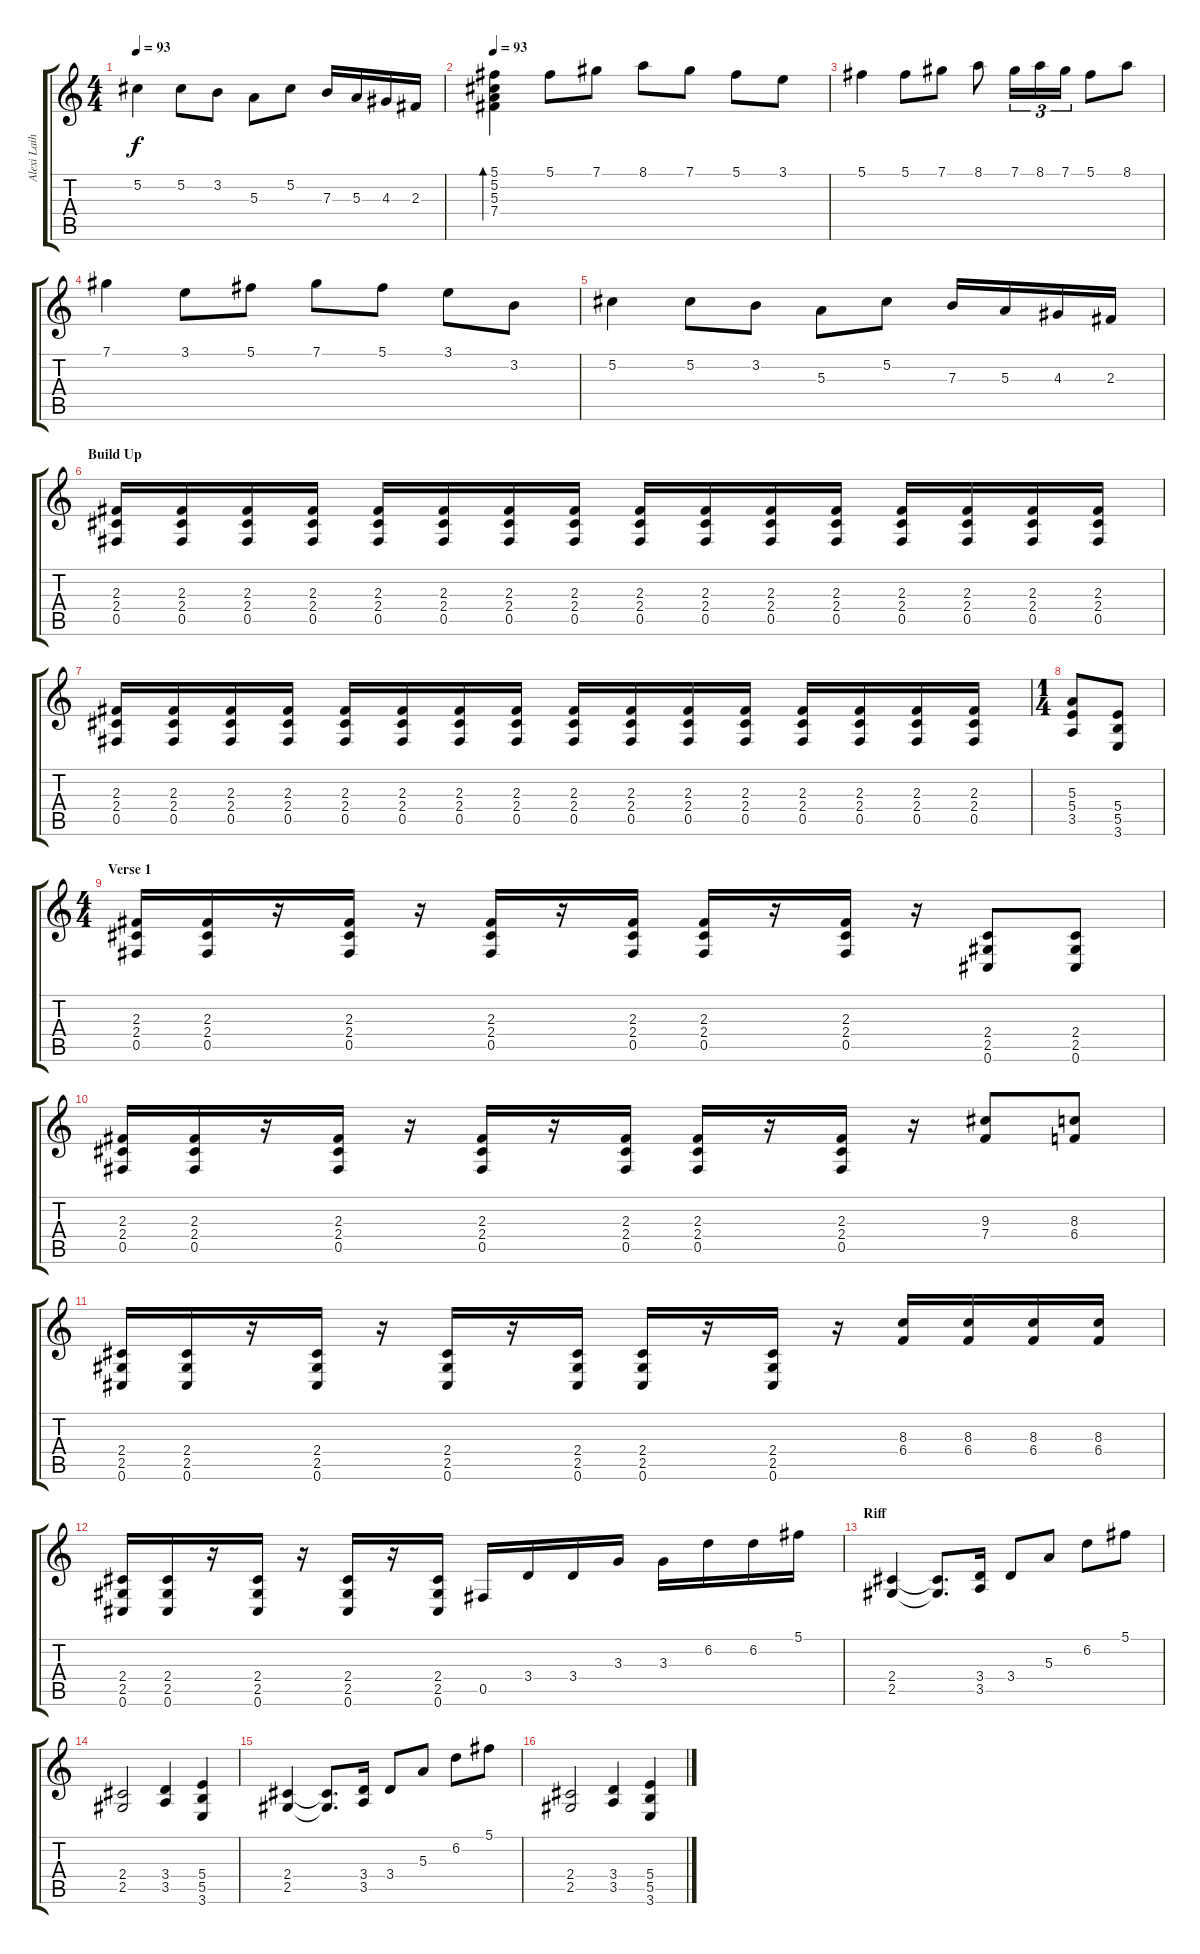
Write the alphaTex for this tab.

\track ("Alexi Laiho" "Alexi Laih") {instrument distortionguitar}
\staff {score tabs}
\tuning (Db4 Ab3 E3 B2 Gb2 Db2) {hide}
\ts (4 4)
\tempo 93
\clef g2
\ks c
5.2.4{dy f} 5.2.8 3.2.8 5.3.8 5.2.8 7.3.16 5.3.16 4.3.16 2.3.16 |
\tempo 93
(5.1 5.2 5.3 7.4).4{bd 240 instrument acousticguitarsteel} 5.1.8 7.1.8 8.1.8 7.1.8 5.1.8 3.1.8 |
5.1.4 5.1.8 7.1.8 8.1.8 7.1.16{tu (3 2)} 8.1.16{tu (3 2)} 7.1.16{tu (3 2)} 5.1.8 8.1.8 |
7.1.4 3.1.8 5.1.8 7.1.8 5.1.8 3.1.8 3.2.8 |
5.2.4 5.2.8 3.2.8 5.3.8 5.2.8 7.3.16 5.3.16 4.3.16 2.3.16 |
\section ("" "Build Up")
(2.3 2.4 0.5).16{instrument distortionguitar} (2.3 2.4 0.5).16 (2.3 2.4 0.5).16 (2.3 2.4 0.5).16 (2.3 2.4 0.5).16 (2.3 2.4 0.5).16 (2.3 2.4 0.5).16 (2.3 2.4 0.5).16 (2.3 2.4 0.5).16 (2.3 2.4 0.5).16 (2.3 2.4 0.5).16 (2.3 2.4 0.5).16 (2.3 2.4 0.5).16{volume 14} (2.3 2.4 0.5).16 (2.3 2.4 0.5).16 (2.3 2.4 0.5).16 |
(2.3 2.4 0.5).16 (2.3 2.4 0.5).16 (2.3 2.4 0.5).16 (2.3 2.4 0.5).16 (2.3 2.4 0.5).16 (2.3 2.4 0.5).16 (2.3 2.4 0.5).16 (2.3 2.4 0.5).16 (2.3 2.4 0.5).16 (2.3 2.4 0.5).16 (2.3 2.4 0.5).16 (2.3 2.4 0.5).16 (2.3 2.4 0.5).16 (2.3 2.4 0.5).16 (2.3 2.4 0.5).16 (2.3 2.4 0.5).16 |
\ts (1 4)
(5.3 5.4 3.5).8 (5.4 5.5 3.6).8 |
\ts (4 4)
\section ("" "Verse 1")
(2.3 2.4 0.5).16 (2.3 2.4 0.5).16 r.16 (2.3 2.4 0.5).16 r.16 (2.3 2.4 0.5).16 r.16 (2.3 2.4 0.5).16 (2.3 2.4 0.5).16 r.16 (2.3 2.4 0.5).16 r.16 (2.4 2.5 0.6).8 (2.4 2.5 0.6).8 |
(2.3 2.4 0.5).16 (2.3 2.4 0.5).16 r.16 (2.3 2.4 0.5).16 r.16 (2.3 2.4 0.5).16 r.16 (2.3 2.4 0.5).16 (2.3 2.4 0.5).16 r.16 (2.3 2.4 0.5).16 r.16 (9.3 7.4).8 (8.3 6.4).8 |
(2.4 2.5 0.6).16 (2.4 2.5 0.6).16 r.16 (2.4 2.5 0.6).16 r.16 (2.4 2.5 0.6).16 r.16 (2.4 2.5 0.6).16 (2.4 2.5 0.6).16 r.16 (2.4 2.5 0.6).16 r.16 (8.3 6.4).16 (8.3 6.4).16 (8.3 6.4).16 (8.3 6.4).16 |
(2.4 2.5 0.6).16 (2.4 2.5 0.6).16 r.16 (2.4 2.5 0.6).16 r.16 (2.4 2.5 0.6).16 r.16 (2.4 2.5 0.6).16 0.5.16 3.4.16 3.4.16 3.3.16 3.3.16 6.2.16 6.2.16 5.1.16 |
\section ("" "Riff")
(2.4 2.5).4 (2.4{t} 2.5{t}).8{d} (3.4 3.5).16 3.4.8 5.3.8 6.2.8 5.1.8 |
(2.4 2.5).2 (3.4 3.5).4 (5.4 5.5 3.6).4 |
(2.4 2.5).4 (2.4{t} 2.5{t}).8{d} (3.4 3.5).16 3.4.8 5.3.8 6.2.8 5.1.8 |
(2.4 2.5).2 (3.4 3.5).4 (5.4 5.5 3.6).4
